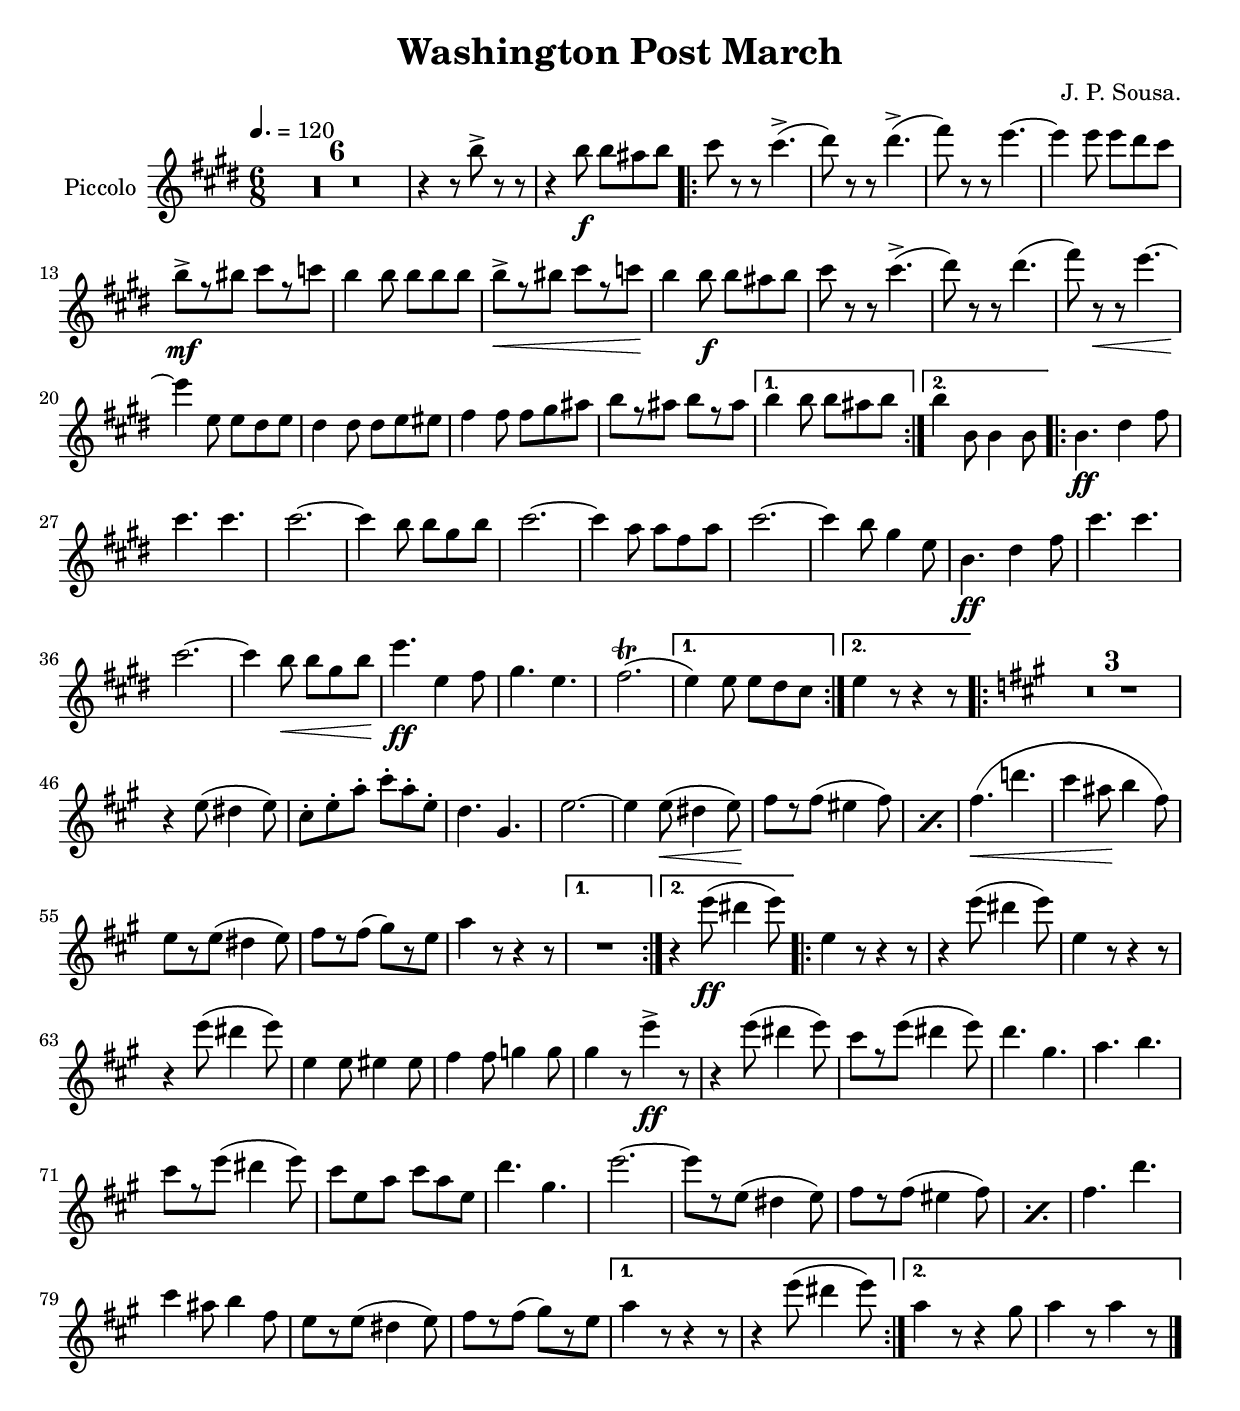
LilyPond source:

\version "2.20.0"

\header {
  title = "Washington Post March"
  composer = "J. P. Sousa."
}

\version "2.20.0"

piccoloNotes = \relative c'' {
  \transposition d 
  \key e \major
  \time 6/8 
  \tempo 4. = 120
  \compressFullBarRests 
  R1*6/8*6
  r4 r8 b'-> r8 r8
  r4 b8\f b ais b
  \repeat volta 2 
    { 
      cis r8 r8 cis4.-> (dis8) r8 r8 dis4.-> 
      (fis8) r8 r8 e4. ~e4 e8 e8 dis8 cis8
      b->\mf [r bis] cis [r c] b4 b8 b b b
      \crescHairpin b->\< [r bis] cis [r c] \! b4 b8\f b ais b
      cis r r cis4.-> (dis8) r r dis4. 
      (fis8) \crescHairpin r\< r e4.
      ~e4 \! e,8 e dis e
      dis4 dis8 dis e eis fis4 fis8 fis gis ais
      b [r ais] b [r ais]
      | 
    }
  \alternative {
    { b4 b8 b ais b| }
    { b4 b,8 b4 b8 | }
  }
  \repeat volta 2 
    { 
      b4.\ff dis4 fis8 cis'4. cis4.
      cis2. ~cis4 b8 b gis b
      cis2. ~cis4 a8 a fis a
      cis2. ~cis4 b8 gis4 e8
      b4.\ff dis4 fis8 cis'4. cis4.
      cis2. ~cis4 \crescHairpin b8\< b gis b\!
      e4.\ff e,4 fis8 gis4. e4. fis2.\trill (
    }
   \alternative {
    { e4) e8 e dis cis| }
    { e4] r8 r4 r8 | }
  } 
  \repeat volta 2
    { 
      \key a \major
      R1*6/8*3
      r4 e8 (dis4 e8) cis\staccato e\staccato a\staccato cis\staccato a\staccato e\staccato
      d4. gis,4. e'2.
      ~e4 \crescHairpin e8\< (dis4 e8)\!
      \repeat percent 2 {fis [r fis] (eis4 fis8)}
      \crescHairpin fis4.\< (d'!4. cis4 ais8\! b4 fis8)
      e [r e] (dis4 e8) fis8 [r fis] (gis) [r e]
      a4 r8 r4 r8
    }
   \alternative {
    { R1*6/8 | }
    { r4 e'8\ff (dis4 e8) | }
  } 
  \repeat volta 2
    { 
      e,4 r8 r4 r8
      r4 e'8 (dis4 e8)
      e,4 r8 r4 r8
      r4 e'8 (dis4 e8)
      e,4 e8 eis4 eis8 fis4 fis8 g4 g8
      gis4 r8 e'4->\ff r8 r4 e8 (dis4 e8)
      cis [r e] (dis4 e8) d4. gis,4.
      a4. b4. cis8 [r e] (dis4 e8)
      cis e, a cis a e d'4. gis,4.
      e'2. ~e8 [r e,] (dis4 e8) \repeat percent 2 {fis [r fis] (eis4 fis8)}
      fis4. d'4. cis4 ais8 b4 fis8
      e [r e] (dis4 e8) fis [r fis] (gis) [r e]
      
    }
   \alternative {
    { a4 r8 r4 r8 r4 e'8 (dis4 e8)| }
    { a,4 r8 r4 gis8 a4 r8 a4 r8 | \bar "|." }
  } 

  
}



\score {
  <<
    \new Staff \with { instrumentName = "Piccolo" midiInstrument="piccolo" } \piccoloNotes
  >>
}
\score {
  \unfoldRepeats
  <<
    \new Staff \with { instrumentName = "Piccolo" midiInstrument="piccolo" } \transpose c c'' \piccoloNotes
  >>
  \midi {}
}
